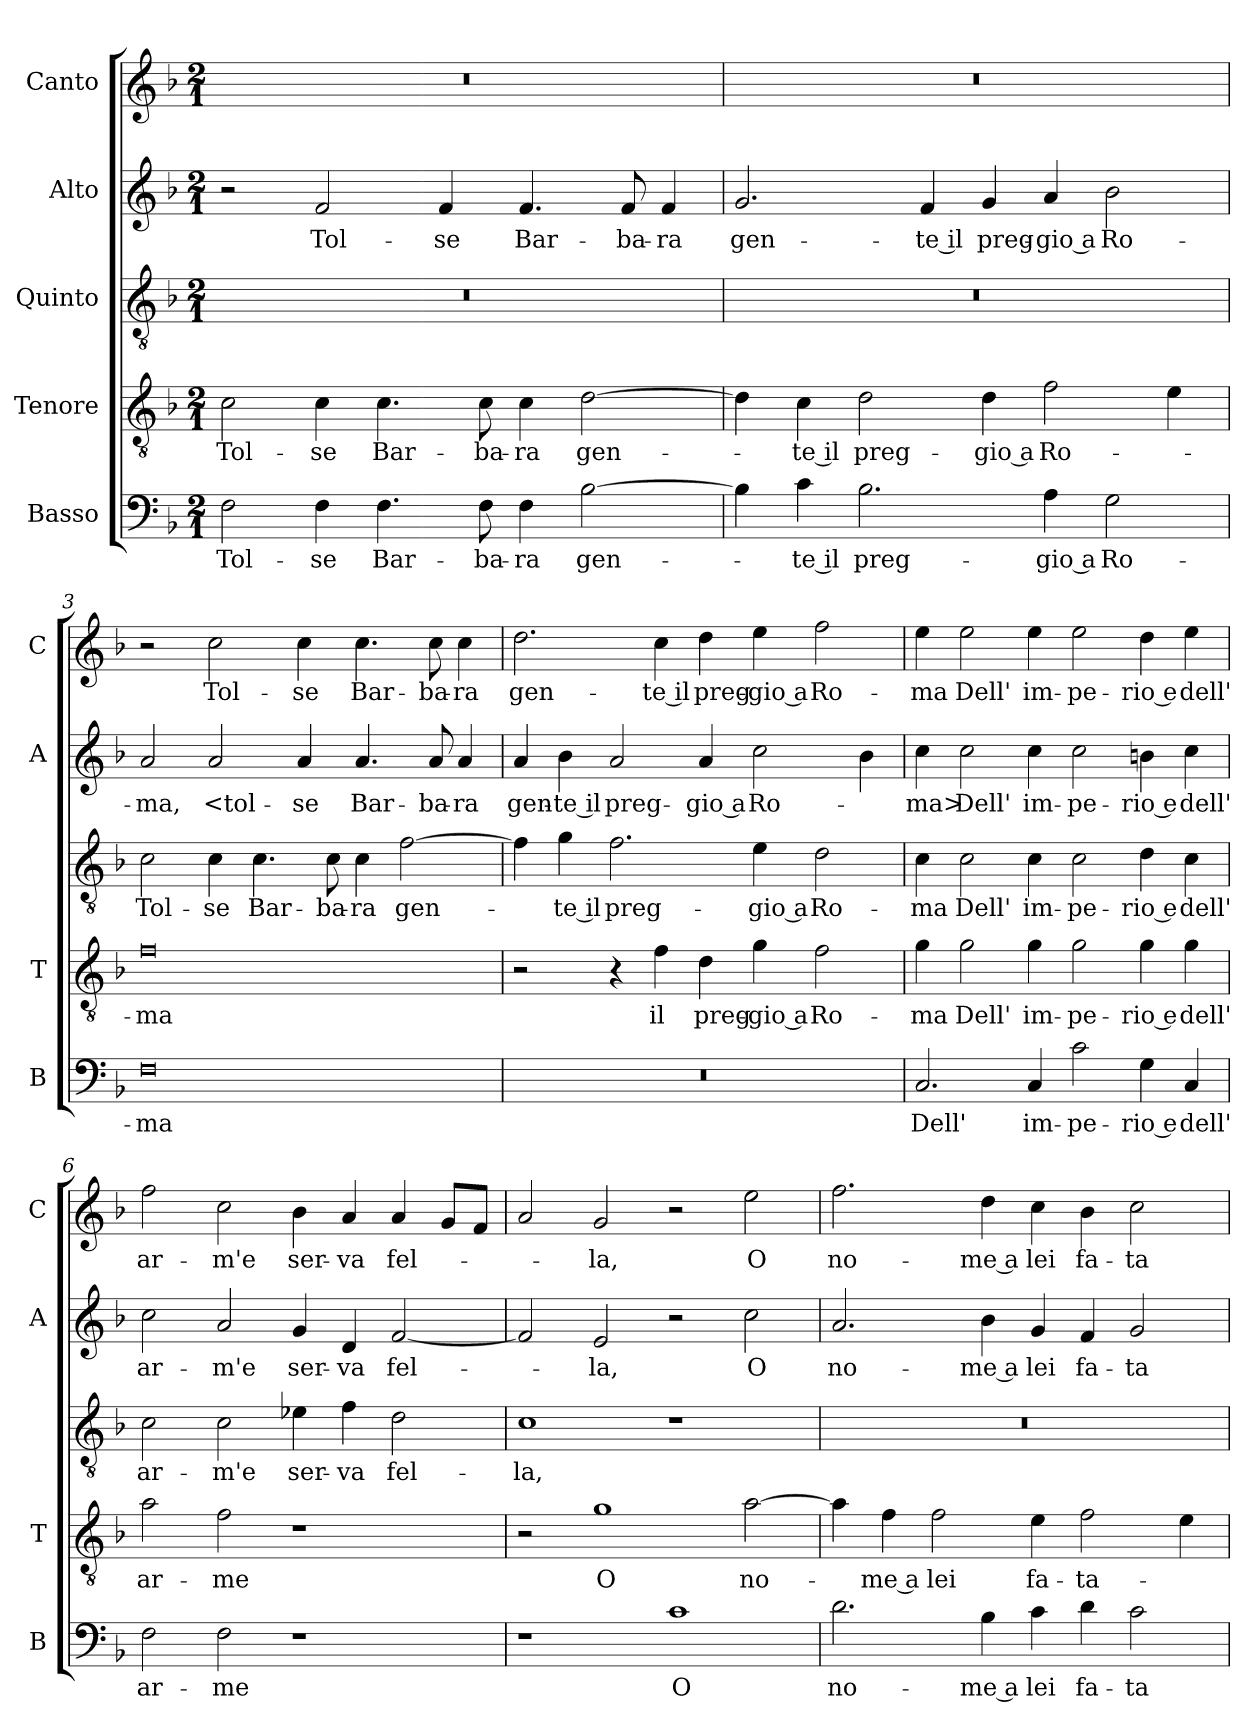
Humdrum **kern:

**kern	**text	**kern	**text	**kern	**text	**kern	**text	**kern	**text
*part5	*part5	*part4	*part4	*part3	*part3	*part2	*part2	*part1	*part1
*staff5	*staff5	*staff4	*staff4	*staff3	*staff3	*staff2	*staff2	*staff1	*staff1
*I"Basso	*	*I"Tenore	*	*I"Quinto	*	*I"Alto	*	*I"Canto	*
*I'B	*	*I'T	*	*	*	*I'A	*	*I'C	*
*clefF4	*	*clefGv2	*	*clefGv2	*	*clefG2	*	*clefG2	*
*k[b-]	*	*k[b-]	*	*k[b-]	*	*k[b-]	*	*k[b-]	*
*M2/1	*	*M2/1	*	*M2/1	*	*M2/1	*	*M2/1	*
=1	=1	=1	=1	=1	=1	=1	=1	=1	=1
2F	Tol-	2c	Tol-	0r	.	2r	.	0r	.
4F	-se	4c	-se	.	.	2f	Tol-	.	.
4.F	Bar-	4.c	Bar-	.	.	.	.	.	.
.	.	.	.	.	.	4f	-se	.	.
8F	-ba-	8c	-ba-	.	.	.	.	.	.
4F	-ra	4c	-ra	.	.	4.f	Bar-	.	.
[2B-	gen-	[2d	gen-	.	.	.	.	.	.
.	.	.	.	.	.	8f	-ba-	.	.
.	.	.	.	.	.	4f	-ra	.	.
=2	=2	=2	=2	=2	=2	=2	=2	=2	=2
4B-]	.	4d]	.	0r	.	2.g	gen-	0r	.
4c	-te il	4c	-te il	.	.	.	.	.	.
2.B-	preg-	2d	preg-	.	.	.	.	.	.
.	.	.	.	.	.	4f	-te il	.	.
.	.	4d	-gio a	.	.	4g	preg-	.	.
4A	-gio a	2f	Ro-	.	.	4a	-gio a	.	.
2G	Ro-	.	.	.	.	2b-	Ro-	.	.
.	.	4e	.	.	.	.	.	.	.
=3	=3	=3	=3	=3	=3	=3	=3	=3	=3
0F	-ma	0f	-ma	2c	Tol-	2a	-ma,	2r	.
.	.	.	.	4c	-se	2a	<tol-	2cc	Tol-
.	.	.	.	4.c	Bar-	.	.	.	.
.	.	.	.	.	.	4a	-se	4cc	-se
.	.	.	.	8c	-ba-	.	.	.	.
.	.	.	.	4c	-ra	4.a	Bar-	4.cc	Bar-
.	.	.	.	[2f	gen-	.	.	.	.
.	.	.	.	.	.	8a	-ba-	8cc	-ba-
.	.	.	.	.	.	4a	-ra	4cc	-ra
=4	=4	=4	=4	=4	=4	=4	=4	=4	=4
0r	.	2r	.	4f]	.	4a	gen-	2.dd	gen-
.	.	.	.	4g	-te il	4b-	-te il	.	.
.	.	4r	.	2.f	preg-	2a	preg-	.	.
.	.	4f	il	.	.	.	.	4cc	-te il
.	.	4d	preg-	.	.	4a	-gio a	4dd	preg-
.	.	4g	-gio a	4e	-gio a	2cc	Ro-	4ee	-gio a
.	.	2f	Ro-	2d	Ro-	.	.	2ff	Ro-
.	.	.	.	.	.	4b-	.	.	.
=5	=5	=5	=5	=5	=5	=5	=5	=5	=5
2.C	Dell'	4g	-ma	4c	-ma	4cc	-ma>	4ee	-ma
.	.	2g	Dell'	2c	Dell'	2cc	Dell'	2ee	Dell'
4C	im-	4g	im-	4c	im-	4cc	im-	4ee	im-
2c	-pe-	2g	-pe-	2c	-pe-	2cc	-pe-	2ee	-pe-
4G	-rio e	4g	-rio e	4d	-rio e	4bn	-rio e	4dd	-rio e
4C	dell'	4g	dell'	4c	dell'	4cc	dell'	4ee	dell'
=6	=6	=6	=6	=6	=6	=6	=6	=6	=6
2F	ar-	2a	ar-	2c	ar-	2cc	ar-	2ff	ar-
2F	-me	2f	-me	2c	-m'e	2a	-m'e	2cc	-m'e
1r	.	1r	.	4e-X	ser-	4g	ser-	4b-	ser-
.	.	.	.	4f	-va	4d	-va	4a	-va
.	.	.	.	2d	fel-	[2f	fel-	4a	fel-
.	.	.	.	.	.	.	.	8gL	.
.	.	.	.	.	.	.	.	8fJ	.
=7	=7	=7	=7	=7	=7	=7	=7	=7	=7
1r	.	2r	.	1c	-la,	2f]	.	2a	.
.	.	1g	O	.	.	2e	-la,	2g	-la,
1c	O	.	.	1r	.	2r	.	2r	.
.	.	[2a	no-	.	.	2cc	O	2ee	O
=8	=8	=8	=8	=8	=8	=8	=8	=8	=8
2.d	no-	4a]	.	0r	.	2.a	no-	2.ff	no-
.	.	4f	-me a	.	.	.	.	.	.
.	.	2f	lei	.	.	.	.	.	.
4B-	-me a	.	.	.	.	4b-	-me a	4dd	-me a
4c	lei	4e	fa-	.	.	4g	lei	4cc	lei
4d	fa-	2f	-ta-	.	.	4f	fa-	4b-	fa-
2c	-ta-	.	.	.	.	2g	-ta-	2cc	-ta-
.	.	4e	.	.	.	.	.	.	.
=	=	=	=	=	=	=	=	=	=
*-	*-	*-	*-	*-	*-	*-	*-	*-	*-
